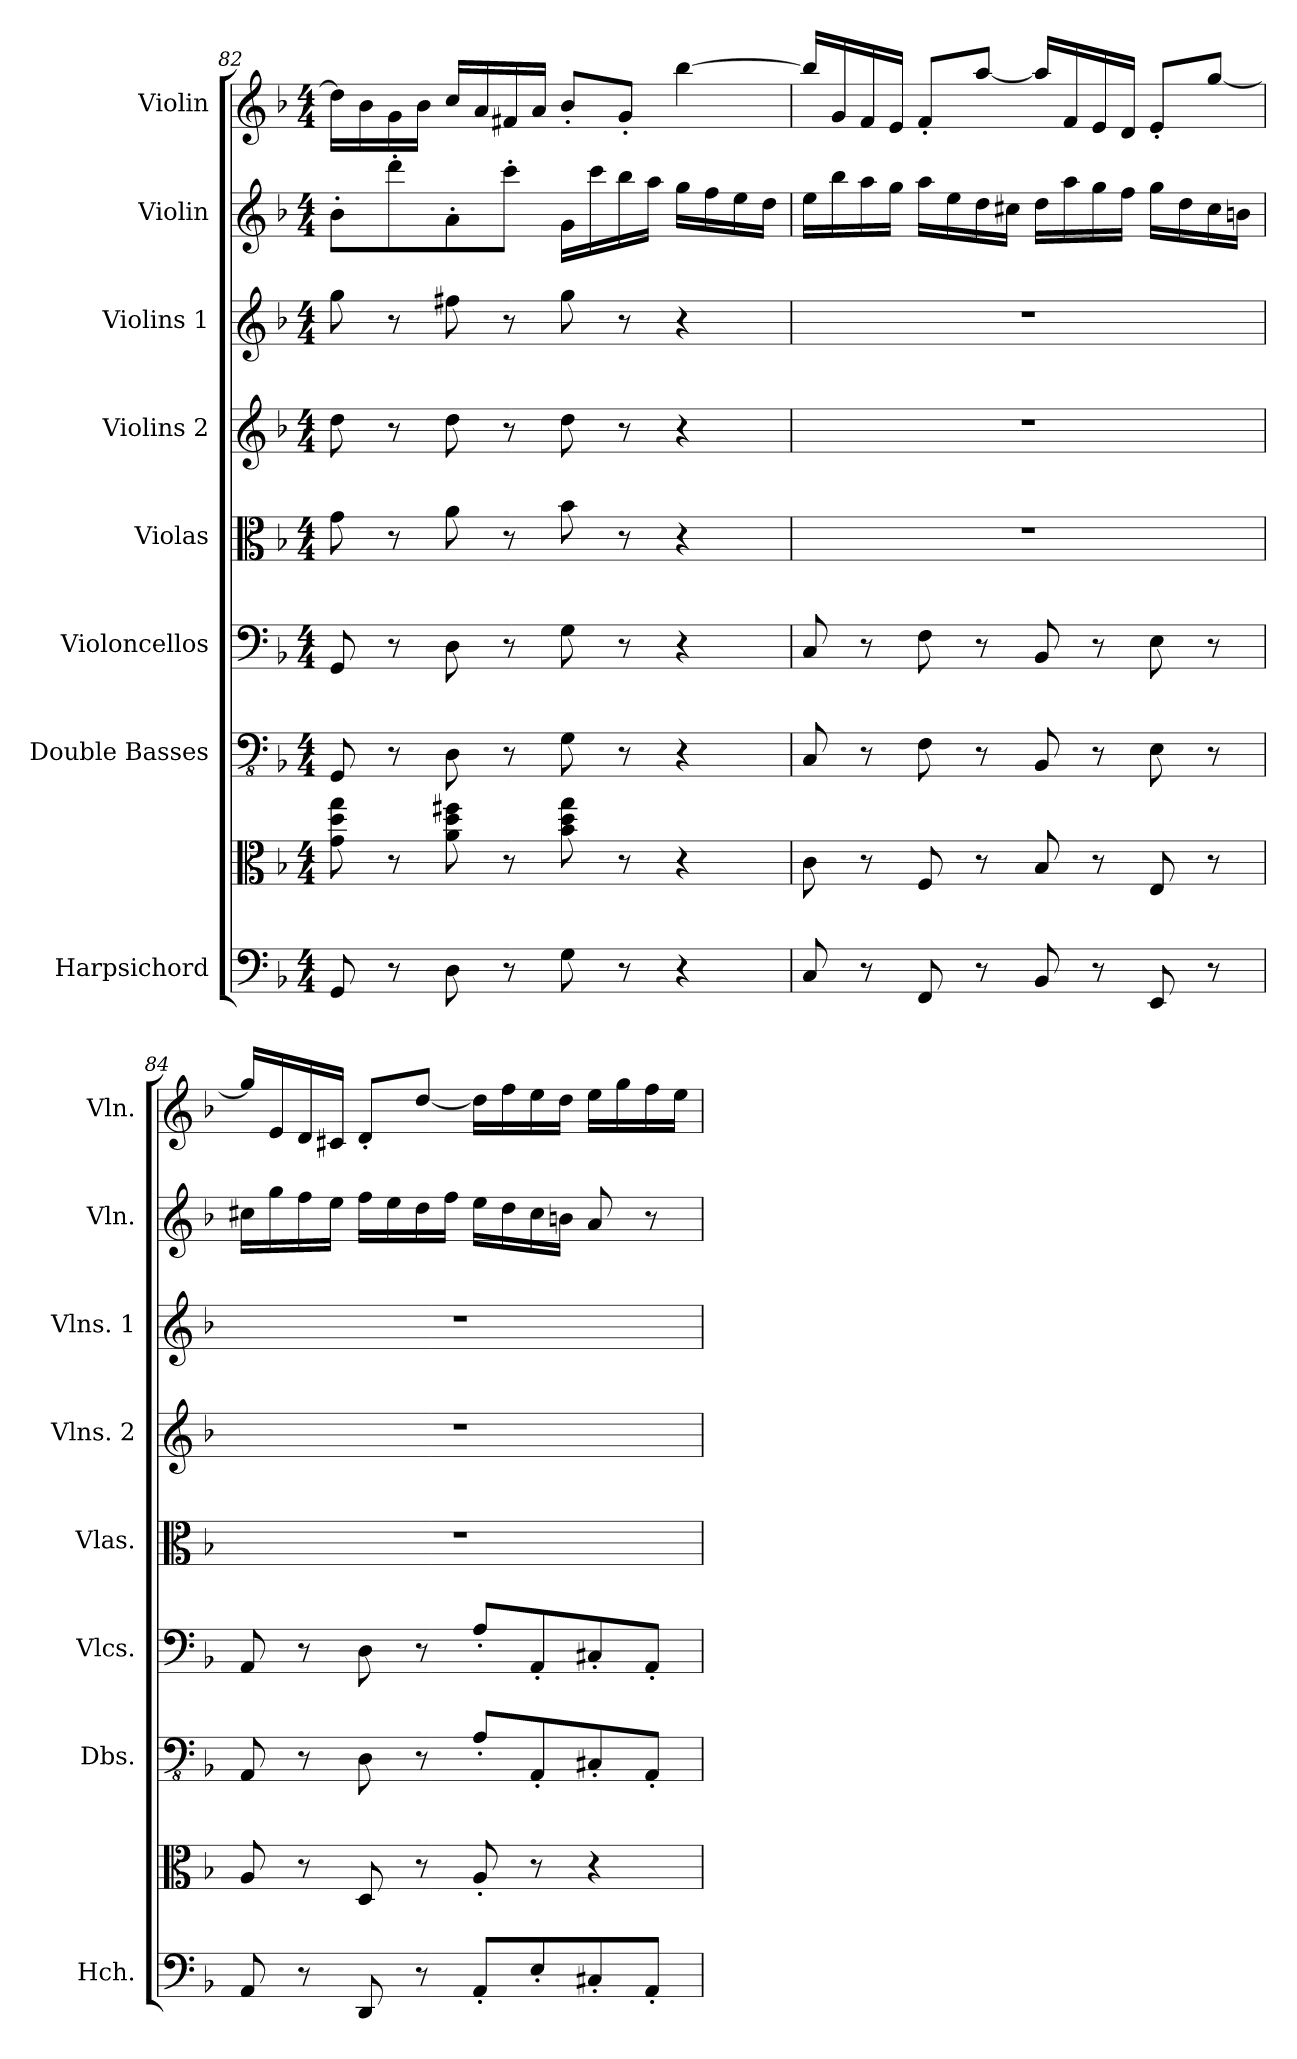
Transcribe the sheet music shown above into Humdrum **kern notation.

**kern	**kern	**kern	**kern	**kern	**kern	**kern	**kern	**kern
*part8	*part8	*part7	*part6	*part5	*part4	*part3	*part2	*part1
*staff9	*staff8	*staff7	*staff6	*staff5	*staff4	*staff3	*staff2	*staff1
*I"Harpsichord	*	*I"Double Basses	*I"Violoncellos	*I"Violas	*I"Violins 2	*I"Violins 1	*I"Violin	*I"Violin
*I'Hch.	*	*I'Dbs.	*I'Vlcs.	*I'Vlas.	*I'Vlns. 2	*I'Vlns. 1	*I'Vln.	*I'Vln.
!!LO:PB:g=z
*clefF4	*clefC3	*clefFv4	*clefF4	*clefC3	*clefG2	*clefG2	*clefG2	*clefG2
*k[b-]	*k[b-]	*k[b-]	*k[b-]	*k[b-]	*k[b-]	*k[b-]	*k[b-]	*k[b-]
*F:	*F:	*F:	*F:	*F:	*F:	*F:	*F:	*F:
*M4/4	*M4/4	*M4/4	*M4/4	*M4/4	*M4/4	*M4/4	*M4/4	*M4/4
=82	=82	=82	=82	=82	=82	=82	=82	=82
8GG/	8g\ 8dd\ 8gg\	8GGG/	8GG/	8g\	8dd\	8gg\	8b-'\L	16dd\LL]
.	.	.	.	.	.	.	.	16b-\
8r	8r	8r	8r	8r	8r	8r	8ddd'\	16g\
.	.	.	.	.	.	.	.	16b-\JJ
8D\	8a\ 8dd\ 8ff#X\	8DD\	8D\	8a\	8dd\	8ff#X\	8a'\	16cc/LL
.	.	.	.	.	.	.	.	16a/
8r	8r	8r	8r	8r	8r	8r	8ccc'\J	16f#X/
.	.	.	.	.	.	.	.	16a/JJ
8G\	8b-\ 8dd\ 8gg\	8GG\	8G\	8b-\	8dd\	8gg\	16g\LL	8b-'/L
.	.	.	.	.	.	.	16ccc\	.
8r	8r	8r	8r	8r	8r	8r	16bb-\	8g'/J
.	.	.	.	.	.	.	16aa\JJ	.
4r	4r	4r	4r	4r	4r	4r	16gg\LL	[4bb-\
.	.	.	.	.	.	.	16ff\	.
.	.	.	.	.	.	.	16ee\	.
.	.	.	.	.	.	.	16dd\JJ	.
=83	=83	=83	=83	=83	=83	=83	=83	=83
8C/	8c\	8CC/	8C/	1r	1r	1r	16ee\LL	16bb-/LL]
.	.	.	.	.	.	.	16bb-\	16g/
8r	8r	8r	8r	.	.	.	16aa\	16f/
.	.	.	.	.	.	.	16gg\JJ	16e/JJ
8FF/	8F/	8FF\	8F\	.	.	.	16aa\LL	8f'/L
.	.	.	.	.	.	.	16ee\	.
8r	8r	8r	8r	.	.	.	16dd\	[8aa/J
.	.	.	.	.	.	.	16cc#X\JJ	.
8BB-/	8B-/	8BBB-/	8BB-/	.	.	.	16dd\LL	16aa/LL]
.	.	.	.	.	.	.	16aa\	16f/
8r	8r	8r	8r	.	.	.	16gg\	16e/
.	.	.	.	.	.	.	16ff\JJ	16d/JJ
8EE/	8E/	8EE\	8E\	.	.	.	16gg\LL	8e'/L
.	.	.	.	.	.	.	16dd\	.
8r	8r	8r	8r	.	.	.	16cc#\	[8gg/J
.	.	.	.	.	.	.	16bn\JJ	.
!!LO:PB:g=z
=84	=84	=84	=84	=84	=84	=84	=84	=84
8AA/	8A/	8AAA/	8AA/	1r	1r	1r	16cc#X\LL	16gg/LL]
.	.	.	.	.	.	.	16gg\	16e/
8r	8r	8r	8r	.	.	.	16ff\	16d/
.	.	.	.	.	.	.	16ee\JJ	16c#X/JJ
8DD/	8D/	8DD\	8D\	.	.	.	16ff\LL	8d'/L
.	.	.	.	.	.	.	16ee\	.
8r	8r	8r	8r	.	.	.	16dd\	[8dd/J
.	.	.	.	.	.	.	16ff\JJ	.
8AA'/L	8A'/	8AA'/L	8A'/L	.	.	.	16ee\LL	16dd\LL]
.	.	.	.	.	.	.	16dd\	16ff\
8E'/	8r	8AAA'/	8AA'/	.	.	.	16cc#\	16ee\
.	.	.	.	.	.	.	16bn\JJ	16dd\JJ
8C#X'/	4r	8CC#X'/	8C#X'/	.	.	.	8a/	16ee\LL
.	.	.	.	.	.	.	.	16gg\
8AA'/J	.	8AAA'/J	8AA'/J	.	.	.	8r	16ff\
.	.	.	.	.	.	.	.	16ee\JJ
=	=	=	=	=	=	=	=	=
*-	*-	*-	*-	*-	*-	*-	*-	*-
